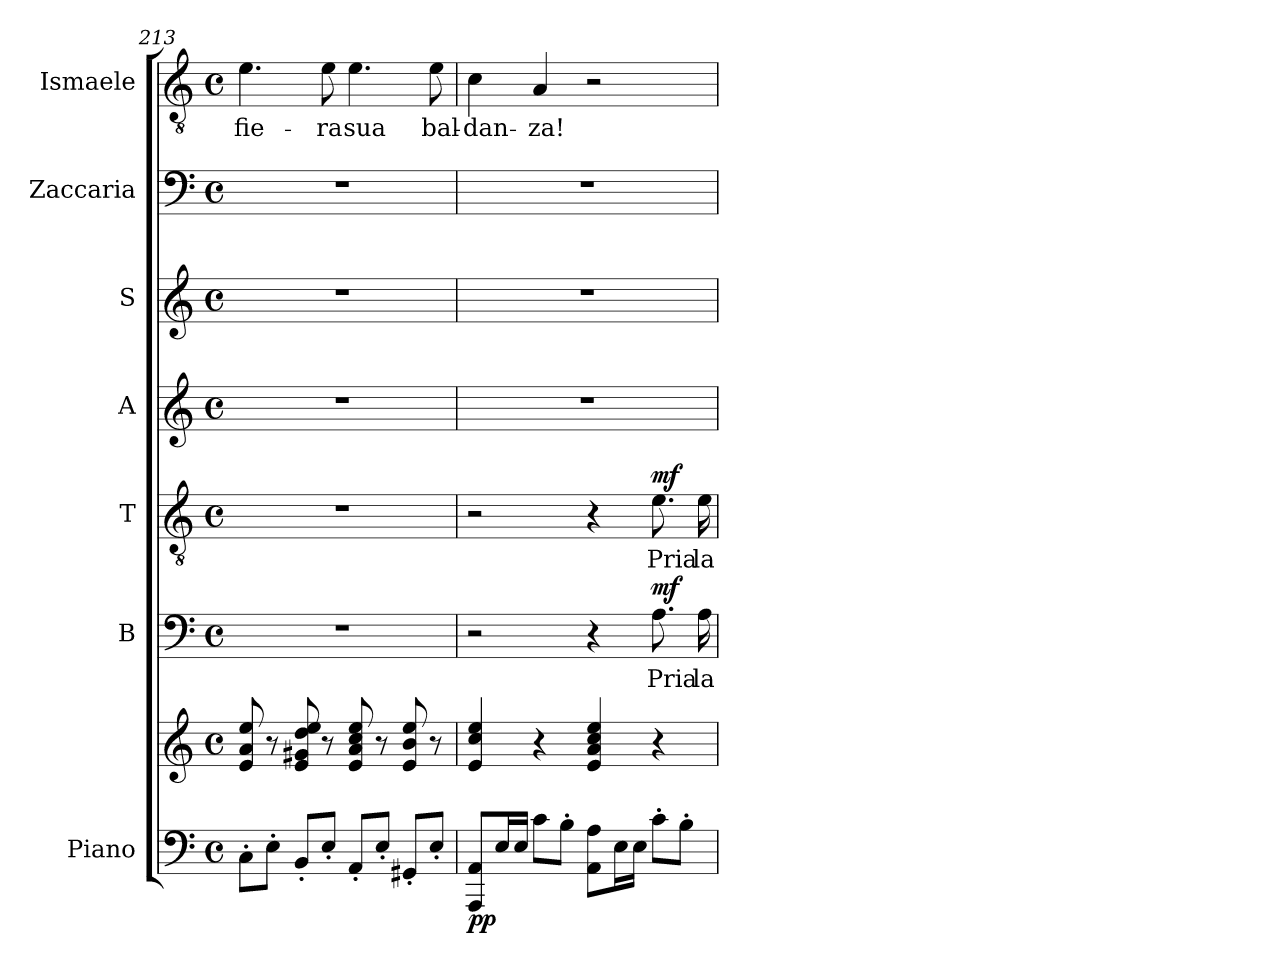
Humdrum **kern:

**kern	**kern	**dynam	**kern	**text	**dynam	**kern	**text	**dynam	**kern	**kern	**kern	**kern	**text
*part7	*part7	*part7	*part6	*part6	*part6	*part5	*part5	*part5	*part4	*part3	*part2	*part1	*part1
*staff8	*staff7	*staff7/8	*staff6	*staff6	*staff6	*staff5	*staff5	*staff5	*staff4	*staff3	*staff2	*staff1	*staff1
*I"Piano	*	*	*I"B	*	*	*I"T	*	*	*I"A	*I"S	*I"Zaccaria	*I"Ismaele	*
*I'Pno	*	*	*I'B	*	*	*I'T	*	*	*I'A	*I'S	*	*	*
*clefF4	*clefG2	*	*clefF4	*	*	*clefGv2	*	*	*clefG2	*clefG2	*clefF4	*clefGv2	*
*k[]	*k[]	*	*k[]	*	*	*k[]	*	*	*k[]	*k[]	*k[]	*k[]	*
*M4/4	*M4/4	*	*M4/4	*	*	*M4/4	*	*	*M4/4	*M4/4	*M4/4	*M4/4	*
*met(c)	*met(c)	*	*met(c)	*	*	*met(c)	*	*	*met(c)	*met(c)	*met(c)	*met(c)	*
=213	=213	=213	=213	=213	=213	=213	=213	=213	=213	=213	=213	=213	=213
!	!	!	!	!	!	!	!	!	!	!	!	!	!LO:LY:b
8C'\L	8e/ 8a/ 8ee/	.	1r	.	.	1r	.	.	1r	1r	1r	4.e\	fie-
8E'\J	8r	.	.	.	.	.	.	.	.	.	.	.	.
8BB'/L	8e/ 8g#X/ 8dd/ 8ee/	.	.	.	.	.	.	.	.	.	.	.	.
!	!	!	!	!	!	!	!	!	!	!	!	!	!LO:LY:b
8E'/J	8r	.	.	.	.	.	.	.	.	.	.	8e\	-ra
!	!	!	!	!	!	!	!	!	!	!	!	!	!LO:LY:b
8AA'/L	8e/ 8a/ 8cc/ 8ee/	.	.	.	.	.	.	.	.	.	.	4.e\	sua
8E'/J	8r	.	.	.	.	.	.	.	.	.	.	.	.
8GG#X'/L	8e/ 8b/ 8ee/	.	.	.	.	.	.	.	.	.	.	.	.
!	!	!	!	!	!	!	!	!	!	!	!	!	!LO:LY:b
8E'/J	8r	.	.	.	.	.	.	.	.	.	.	8e\	bal-
!!LO:PB:g=z
=214	=214	=214	=214	=214	=214	=214	=214	=214	=214	=214	=214	=214	=214
!	!	!LO:DY:b=2	!	!	!	!	!	!	!	!	!	!	!LO:LY:b
!	!	!LO:DY:n=1:b	!	!	!	!	!	!	!	!	!	!	!
8AAA/ 8AA/L	4e/ 4cc/ 4ee/	p p	2r	.	.	2r	.	.	1r	1r	1r	4c\	-dan-
16E/L	.	.	.	.	.	.	.	.	.	.	.	.	.
16E/JJ	.	.	.	.	.	.	.	.	.	.	.	.	.
!	!	!	!	!	!	!	!	!	!	!	!	!	!LO:LY:b
8c\L	4r	.	.	.	.	.	.	.	.	.	.	4A/	-za!
8B'\J	.	.	.	.	.	.	.	.	.	.	.	.	.
8AA\ 8A\L	4e/ 4a/ 4cc/ 4ee/	.	4r	.	.	4r	.	.	.	.	.	2r	.
16E\L	.	.	.	.	.	.	.	.	.	.	.	.	.
16E\JJ	.	.	.	.	.	.	.	.	.	.	.	.	.
!	!	!	!	!LO:LY:b	!LO:DY:a	!	!LO:LY:b	!LO:DY:a	!	!	!	!	!
8c'\L	4r	.	8.A\	Pria	mf	8.e\	Pria	mf	.	.	.	.	.
8B'\J	.	.	.	.	.	.	.	.	.	.	.	.	.
!	!	!	!	!LO:LY:b	!	!	!LO:LY:b	!	!	!	!	!	!
.	.	.	16A\	la	.	16e\	la	.	.	.	.	.	.
=	=	=	=	=	=	=	=	=	=	=	=	=	=
*-	*-	*-	*-	*-	*-	*-	*-	*-	*-	*-	*-	*-	*-
